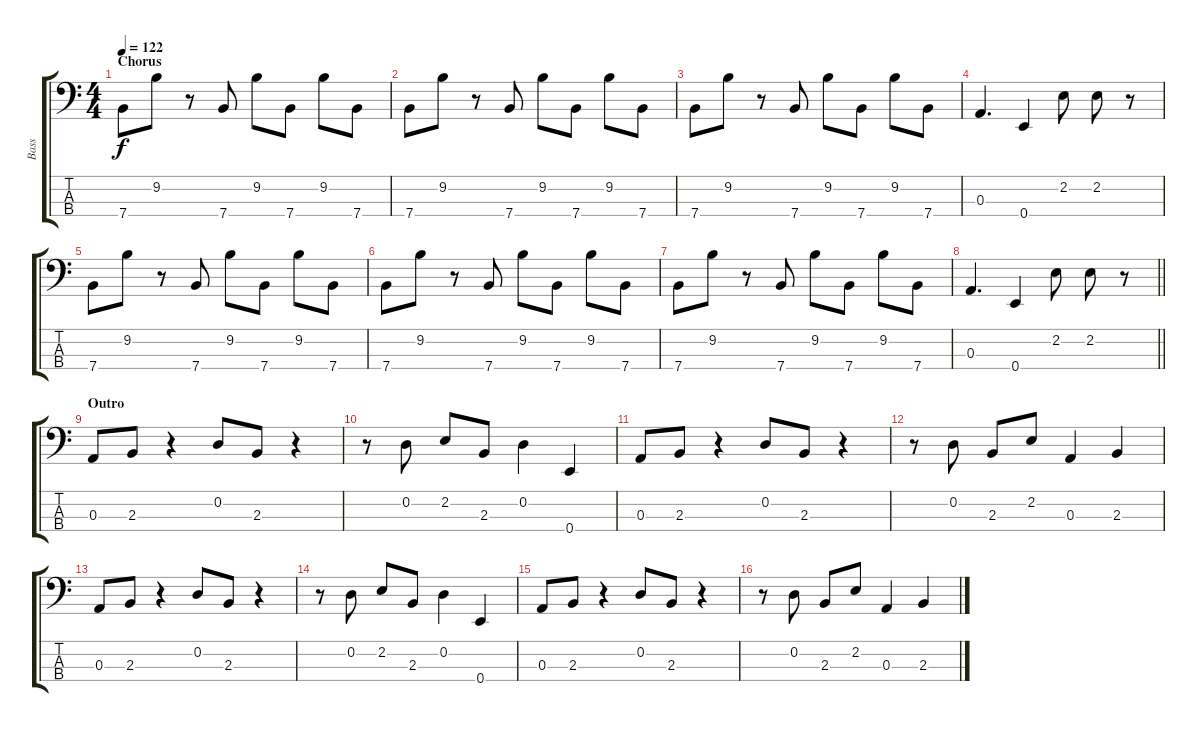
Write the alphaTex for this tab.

\track ("Bass" "Bass") {instrument electricbassfinger}
\staff {score tabs}
\tuning (G2 D2 A1 E1) {hide}
\ts (4 4)
\section ("" "Chorus")
\tempo 122
\clef f4
\ks c
7.4.8{dy f} 9.2.8 r.8 7.4.8 9.2.8 7.4.8 9.2.8 7.4.8 |
7.4.8 9.2.8 r.8 7.4.8 9.2.8 7.4.8 9.2.8 7.4.8 |
7.4.8 9.2.8 r.8 7.4.8 9.2.8 7.4.8 9.2.8 7.4.8 |
0.3.4{d} 0.4.4 2.2.8 2.2.8 r.8 |
7.4.8 9.2.8 r.8 7.4.8 9.2.8 7.4.8 9.2.8 7.4.8 |
7.4.8 9.2.8 r.8 7.4.8 9.2.8 7.4.8 9.2.8 7.4.8 |
7.4.8 9.2.8 r.8 7.4.8 9.2.8 7.4.8 9.2.8 7.4.8 |
\barLineRight lightlight
0.3.4{d} 0.4.4 2.2.8 2.2.8 r.8 |
\section ("" "Outro")
0.3.8 2.3.8 r.4 0.2.8 2.3.8 r.4 |
r.8 0.2.8 2.2.8 2.3.8 0.2.4 0.4.4 |
0.3.8 2.3.8 r.4 0.2.8 2.3.8 r.4 |
r.8 0.2.8 2.3.8 2.2.8 0.3.4 2.3.4 |
0.3.8 2.3.8 r.4 0.2.8 2.3.8 r.4 |
r.8 0.2.8 2.2.8 2.3.8 0.2.4 0.4.4 |
0.3.8 2.3.8 r.4 0.2.8 2.3.8 r.4 |
r.8 0.2.8 2.3.8 2.2.8 0.3.4 2.3.4
